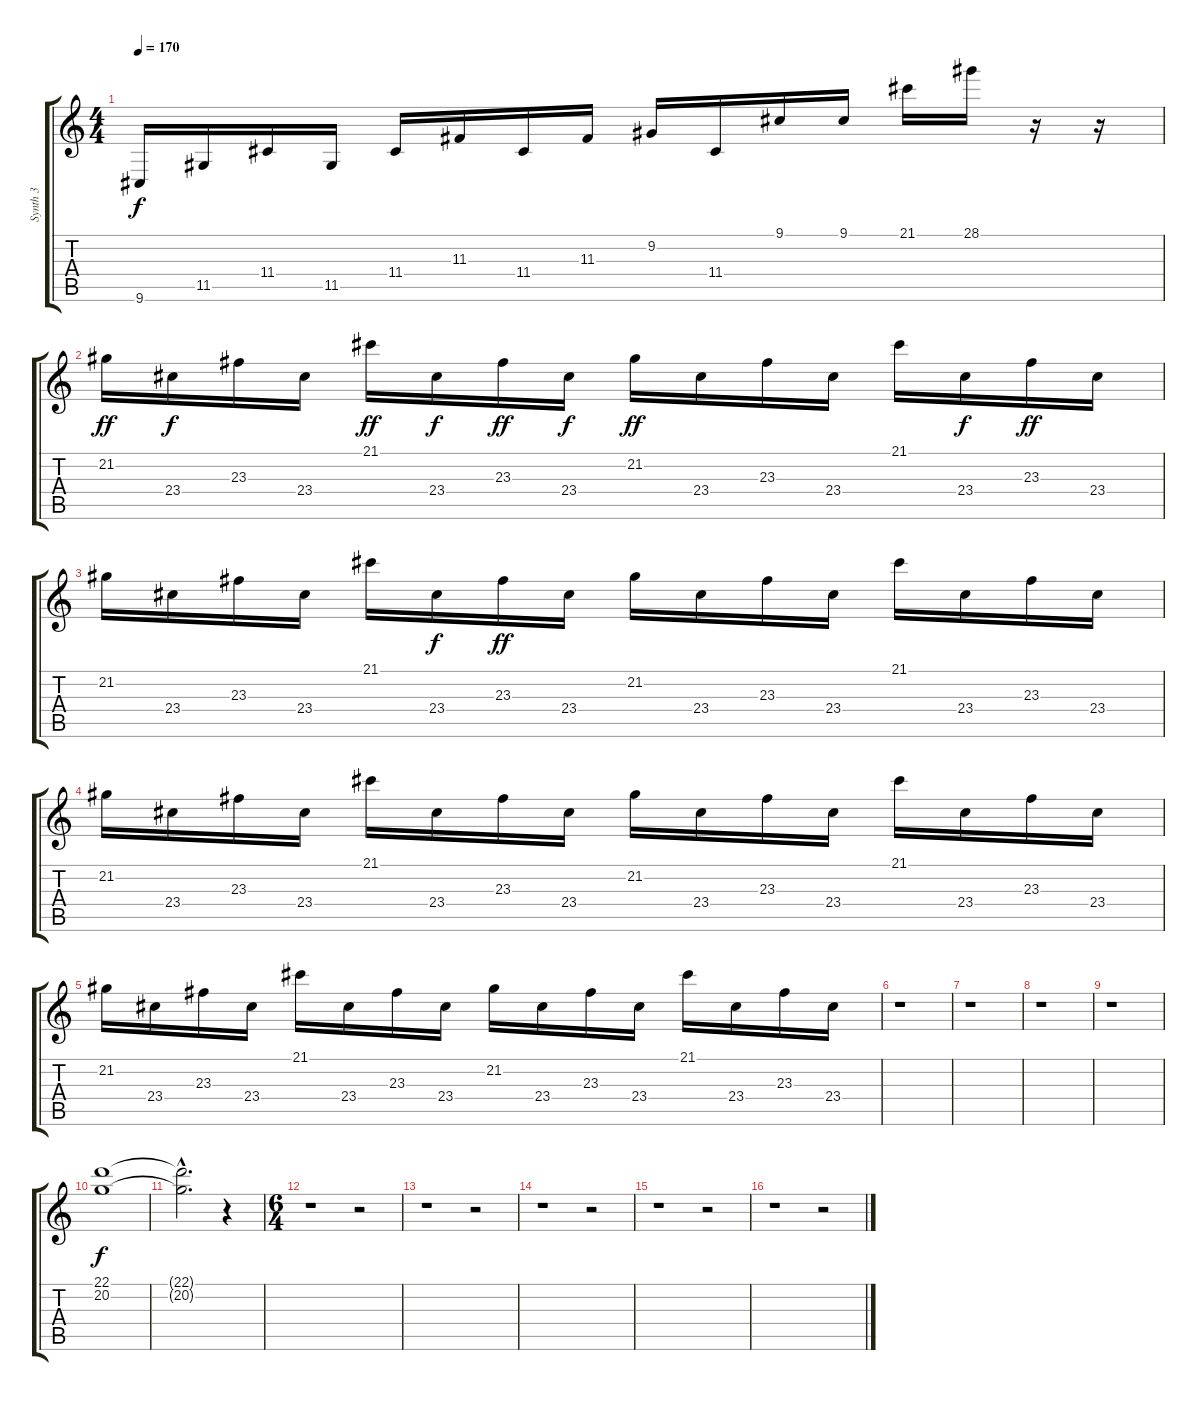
\track ("Synth 3" "Synth 3") {instrument fx1rain}
\staff {score tabs}
\tuning (E4 B3 G3 D3 A2 E2) {hide}
\ts (4 4)
\tempo 170
\clef g2
\ks c
9.6.16{dy f} 11.5.16 11.4.16 11.5.16 11.4.16 11.3.16 11.4.16 11.3.16 9.2.16 11.4.16 9.1.16 9.1.16 21.1.16 28.1.16 r.16 r.16 |
21.2.16{dy ff balance 8} 23.4.16{dy f} 23.3.16 23.4.16 21.1.16{dy ff} 23.4.16{dy f} 23.3.16{dy ff} 23.4.16{dy f} 21.2.16{dy ff} 23.4.16 23.3.16 23.4.16 21.1.16 23.4.16{dy f} 23.3.16{dy ff} 23.4.16 |
21.2.16 23.4.16 23.3.16 23.4.16 21.1.16 23.4.16{dy f} 23.3.16{dy ff} 23.4.16 21.2.16 23.4.16 23.3.16 23.4.16 21.1.16 23.4.16 23.3.16 23.4.16 |
21.2.16 23.4.16 23.3.16 23.4.16 21.1.16 23.4.16 23.3.16 23.4.16 21.2.16 23.4.16 23.3.16 23.4.16 21.1.16 23.4.16 23.3.16 23.4.16 |
21.2.16 23.4.16 23.3.16 23.4.16 21.1.16 23.4.16 23.3.16 23.4.16 21.2.16 23.4.16 23.3.16 23.4.16 21.1.16 23.4.16 23.3.16 23.4.16 |
r.1 |
r.1 |
r.1 |
r.1 |
(22.1 20.2).1{dy f volume 15 balance 4 instrument pad3polysynth} |
(22.1{hac t} 20.2{hac t}).2{d} r.4 |
\ts (6 4)
r.1 r.2 |
r.1 r.2 |
r.1 r.2 |
r.1 r.2 |
r.1 r.2
